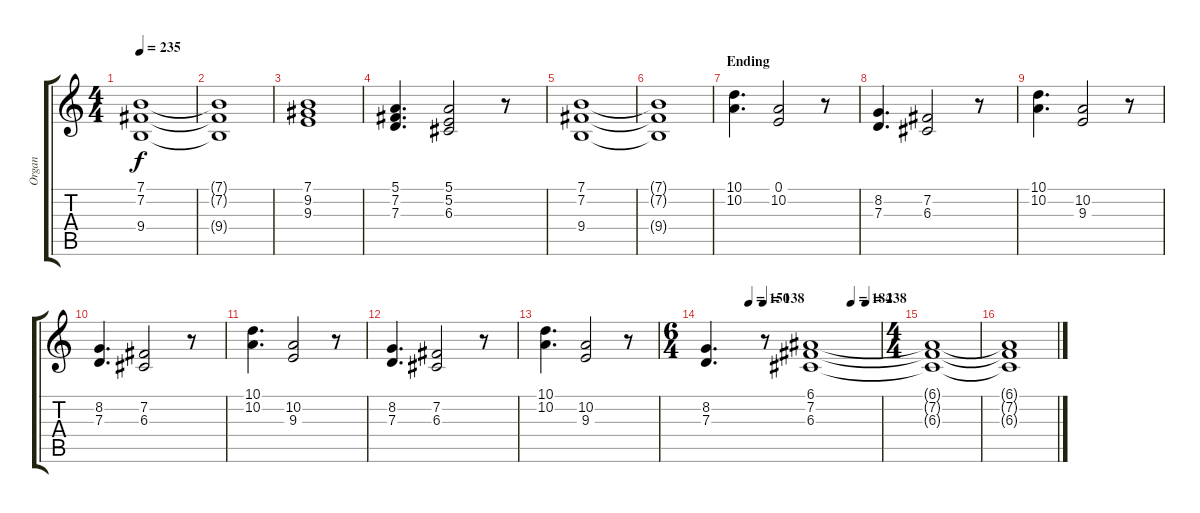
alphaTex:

\track ("Organ" "Organ") {instrument lead2sawtooth}
\staff {score tabs}
\tuning (E4 B3 G3 D3 A2 E2) {hide}
\ts (4 4)
\tempo 235
\clef g2
\ks c
(7.1 7.2 9.4).1{dy f} |
(7.1{t} 7.2{t} 9.4{t}).1 |
(7.1 9.2 9.3).1 |
(5.1 7.2 7.3).4{d} (5.1 5.2 6.3).2 r.8 |
(7.1 7.2 9.4).1 |
(7.1{t} 7.2{t} 9.4{t}).1 |
\section ("" "Ending")
(10.1 10.2).4{d} (0.1 10.2).2 r.8 |
(8.2 7.3).4{d} (7.2 6.3).2 r.8 |
(10.1 10.2).4{d} (10.2 9.3).2 r.8 |
(8.2 7.3).4{d} (7.2 6.3).2 r.8 |
(10.1 10.2).4{d} (10.2 9.3).2 r.8 |
(8.2 7.3).4{d} (7.2 6.3).2 r.8 |
(10.1 10.2).4{d} (10.2 9.3).2 r.8 |
\ts (6 4)
\tempo (150 0.25)
\tempo (138 0.3333333333333333)
\tempo (184 0.8333333333333334)
\tempo (238 0.9166666666666666)
(8.2 7.3).4{d} r.8 (6.1 7.2 6.3).1 |
\ts (4 4)
(6.1{t} 7.2{t} 6.3{t}).1 |
(6.1{t} 7.2{t} 6.3{t}).1
